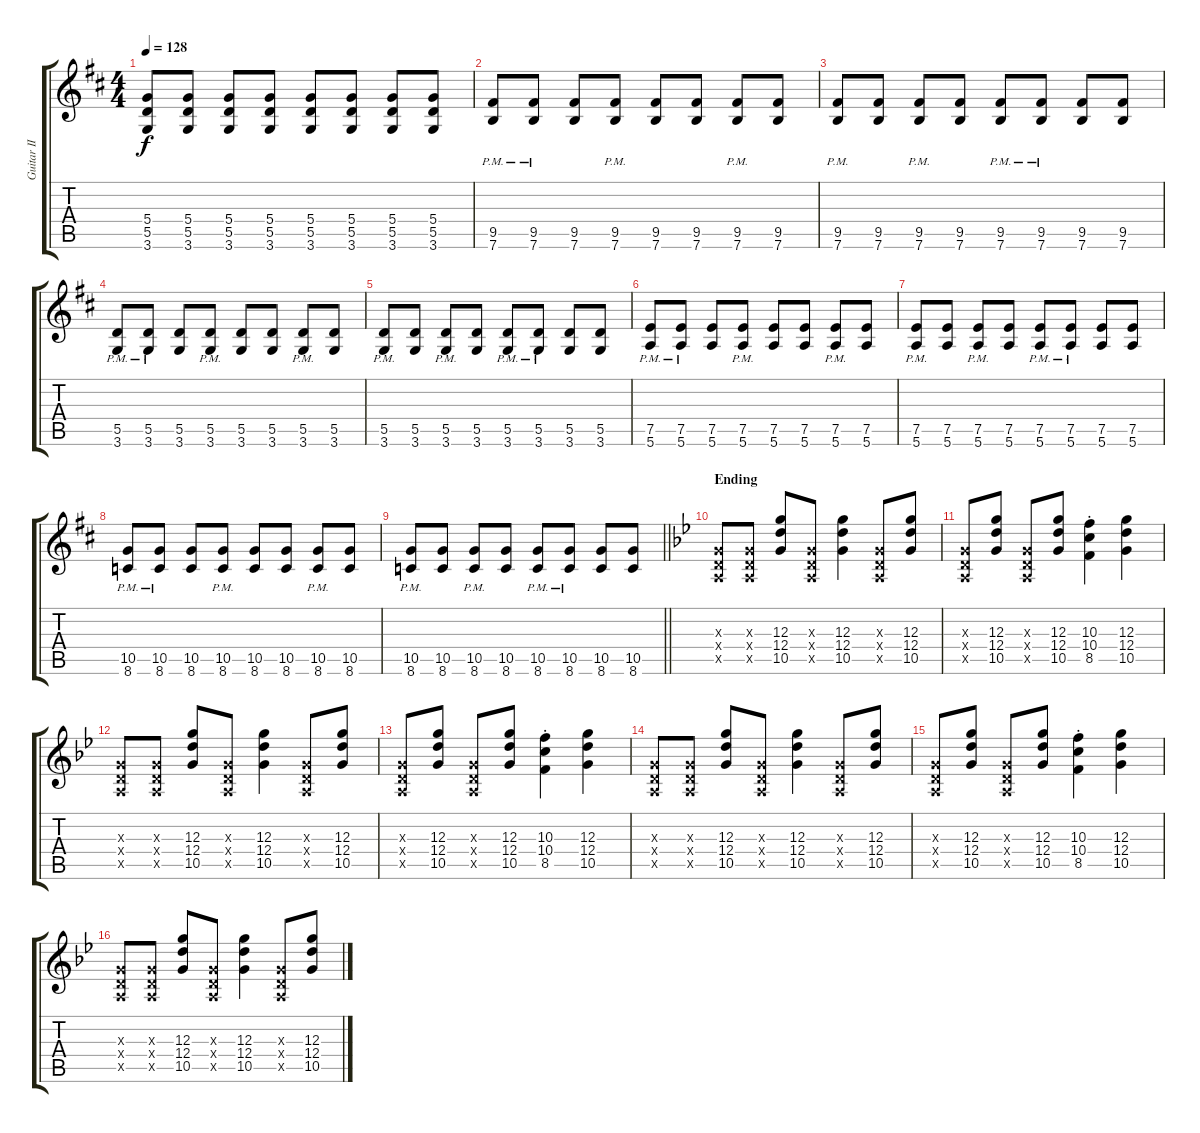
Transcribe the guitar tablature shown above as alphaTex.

\track ("Guitar II" "Guitar II") {instrument distortionguitar}
\staff {score tabs}
\tuning (E4 B3 G3 D3 A2 E2) {hide}
\ts (4 4)
\tempo 128
\clef g2
\ks d
(5.4 5.5 3.6).8{dy f} (5.4 5.5 3.6).8 (5.4 5.5 3.6).8 (5.4 5.5 3.6).8 (5.4 5.5 3.6).8 (5.4 5.5 3.6).8 (5.4 5.5 3.6).8 (5.4 5.5 3.6).8 |
(9.5{pm} 7.6{pm}).8 (9.5{pm} 7.6{pm}).8 (9.5 7.6).8 (9.5{pm} 7.6{pm}).8 (9.5 7.6).8 (9.5 7.6).8 (9.5{pm} 7.6{pm}).8 (9.5 7.6).8 |
(9.5{pm} 7.6{pm}).8 (9.5 7.6).8 (9.5{pm} 7.6{pm}).8 (9.5 7.6).8 (9.5{pm} 7.6{pm}).8 (9.5{pm} 7.6{pm}).8 (9.5 7.6).8 (9.5 7.6).8 |
(5.5{pm} 3.6{pm}).8 (5.5{pm} 3.6{pm}).8 (5.5 3.6).8 (5.5{pm} 3.6{pm}).8 (5.5 3.6).8 (5.5 3.6).8 (5.5{pm} 3.6{pm}).8 (5.5 3.6).8 |
(5.5{pm} 3.6{pm}).8 (5.5 3.6).8 (5.5{pm} 3.6{pm}).8 (5.5 3.6).8 (5.5{pm} 3.6{pm}).8 (5.5{pm} 3.6{pm}).8 (5.5 3.6).8 (5.5 3.6).8 |
(7.5{pm} 5.6{pm}).8 (7.5{pm} 5.6{pm}).8 (7.5 5.6).8 (7.5{pm} 5.6{pm}).8 (7.5 5.6).8 (7.5 5.6).8 (7.5{pm} 5.6{pm}).8 (7.5 5.6).8 |
(7.5{pm} 5.6{pm}).8 (7.5 5.6).8 (7.5{pm} 5.6{pm}).8 (7.5 5.6).8 (7.5{pm} 5.6{pm}).8 (7.5{pm} 5.6{pm}).8 (7.5 5.6).8 (7.5 5.6).8 |
(10.5{pm} 8.6{pm}).8 (10.5{pm} 8.6{pm}).8 (10.5 8.6).8 (10.5{pm} 8.6{pm}).8 (10.5 8.6).8 (10.5 8.6).8 (10.5{pm} 8.6{pm}).8 (10.5 8.6).8 |
\barLineRight lightlight
(10.5{pm} 8.6{pm}).8 (10.5 8.6).8 (10.5{pm} 8.6{pm}).8 (10.5 8.6).8 (10.5{pm} 8.6{pm}).8 (10.5{pm} 8.6{pm}).8 (10.5 8.6).8 (10.5 8.6).8 |
\section ("" "Ending")
\ks gminor
(0.3{x} 0.4{x} 0.5{x}).8 (0.3{x} 0.4{x} 0.5{x}).8 (12.3 12.4 10.5).8 (0.3{x} 0.4{x} 0.5{x}).8 (12.3 12.4 10.5).4 (0.3{x} 0.4{x} 0.5{x}).8 (12.3 12.4 10.5).8 |
(0.3{x} 0.4{x} 0.5{x}).8 (12.3 12.4 10.5).8 (0.3{x} 0.4{x} 0.5{x}).8 (12.3 12.4 10.5).8 (10.3{st} 10.4{st} 8.5{st}).4 (12.3 12.4 10.5).4 |
(0.3{x} 0.4{x} 0.5{x}).8 (0.3{x} 0.4{x} 0.5{x}).8 (12.3 12.4 10.5).8 (0.3{x} 0.4{x} 0.5{x}).8 (12.3 12.4 10.5).4 (0.3{x} 0.4{x} 0.5{x}).8 (12.3 12.4 10.5).8 |
(0.3{x} 0.4{x} 0.5{x}).8 (12.3 12.4 10.5).8 (0.3{x} 0.4{x} 0.5{x}).8 (12.3 12.4 10.5).8 (10.3{st} 10.4{st} 8.5{st}).4 (12.3 12.4 10.5).4 |
(0.3{x} 0.4{x} 0.5{x}).8 (0.3{x} 0.4{x} 0.5{x}).8 (12.3 12.4 10.5).8 (0.3{x} 0.4{x} 0.5{x}).8 (12.3 12.4 10.5).4 (0.3{x} 0.4{x} 0.5{x}).8 (12.3 12.4 10.5).8 |
(0.3{x} 0.4{x} 0.5{x}).8 (12.3 12.4 10.5).8 (0.3{x} 0.4{x} 0.5{x}).8 (12.3 12.4 10.5).8 (10.3{st} 10.4{st} 8.5{st}).4 (12.3 12.4 10.5).4 |
(0.3{x} 0.4{x} 0.5{x}).8 (0.3{x} 0.4{x} 0.5{x}).8 (12.3 12.4 10.5).8 (0.3{x} 0.4{x} 0.5{x}).8 (12.3 12.4 10.5).4 (0.3{x} 0.4{x} 0.5{x}).8 (12.3 12.4 10.5).8
